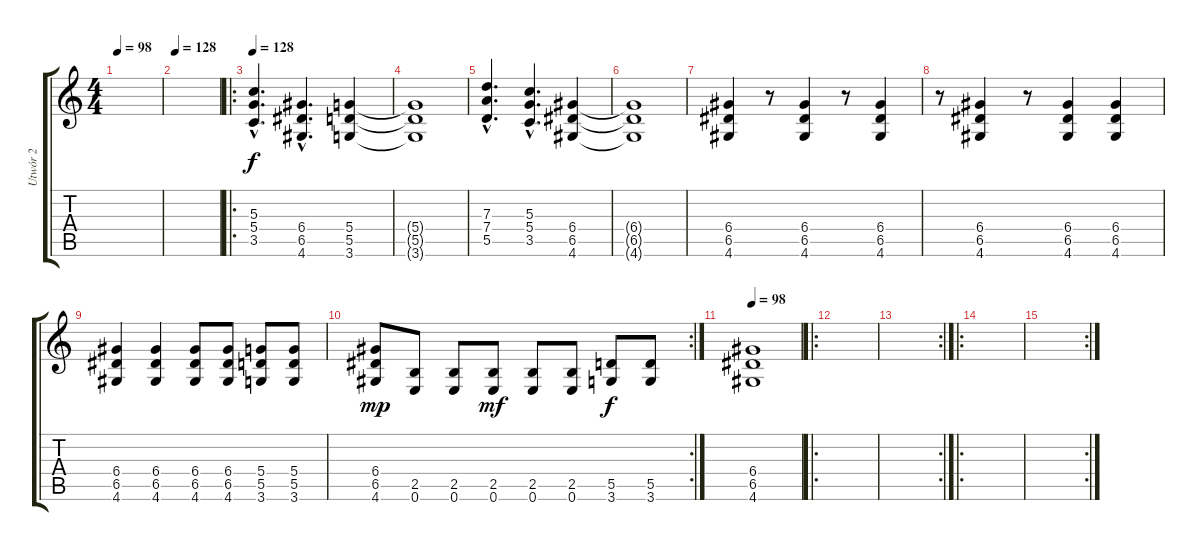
\track ("Utwór 2" "Utwór 2") {instrument distortionguitar}
\staff {score tabs}
\tuning (E4 B3 G3 D3 A2 E2) {hide}
\ts (4 4)
\tempo 98
\clef g2
\ks c
|
\tempo 128
|
\ro
\tempo 128
(5.3{hac} 5.4{hac} 3.5{hac}).4{d} (6.4{hac} 6.5{hac} 4.6{hac}).4{d} (5.4 5.5 3.6).4 |
(5.4{t} 5.5{t} 3.6{t}).1 |
(7.3{hac} 7.4{hac} 5.5{hac}).4{d} (5.3{hac} 5.4{hac} 3.5{hac}).4{d} (6.4 6.5 4.6).4 |
(6.4{t} 6.5{t} 4.6{t}).1 |
(6.4 6.5 4.6).4 r.8 (6.4 6.5 4.6).4 r.8 (6.4 6.5 4.6).4 |
r.8 (6.4 6.5 4.6).4 r.8 (6.4 6.5 4.6).4 (6.4 6.5 4.6).4 |
(6.4 6.5 4.6).4 (6.4 6.5 4.6).4 (6.4 6.5 4.6).8 (6.4 6.5 4.6).8 (5.4 5.5 3.6).8 (5.4 5.5 3.6).8 |
\rc 2
(6.4 6.5 4.6).8{dy mp} (2.5 0.6).8 (2.5 0.6).8 (2.5 0.6).8{dy mf} (2.5 0.6).8 (2.5 0.6).8 (5.5 3.6).8{dy f} (5.5 3.6).8 |
\tempo 98
(6.4 6.5 4.6).1 |
\ro
|
\rc 2
|
\ro
|
\rc 2
